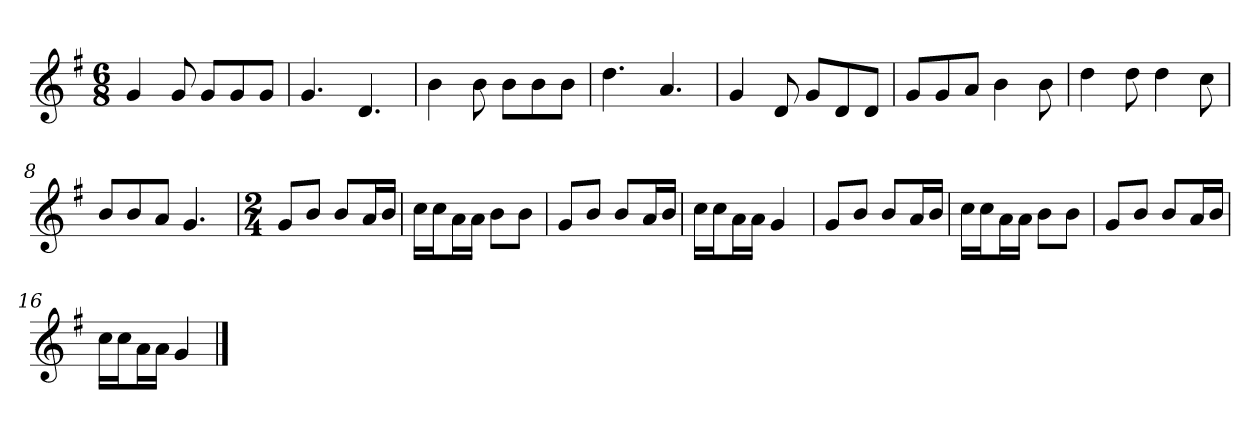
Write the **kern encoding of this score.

**kern
*part1
*staff1
*k[f#]
*M6/8
*MM120
=1
4g
8g
8gL
8g
8gJ
=2
4.g
4.d
=3
4b
8b
8bL
8b
8bJ
=4
4.dd
4.a
=5
4g
8d
8gL
8d
8dJ
=6
8gL
8g
8aJ
4b
8b
=7
4dd
8dd
4dd
8cc
=8
8bL
8b
8aJ
4.g
=9
*M2/4
8gL
8bJ
8bL
16aL
16bJJ
=10
16ccLL
16ccJ
16aL
16aJJ
8bL
8bJ
=11
8gL
8bJ
8bL
16aL
16bJJ
=12
16ccLL
16ccJ
16aL
16aJJ
4g
=13
8gL
8bJ
8bL
16aL
16bJJ
=14
16ccLL
16ccJ
16aL
16aJJ
8bL
8bJ
=15
8gL
8bJ
8bL
16aL
16bJJ
=16
16ccLL
16ccJ
16aL
16aJJ
4g
==
*-
